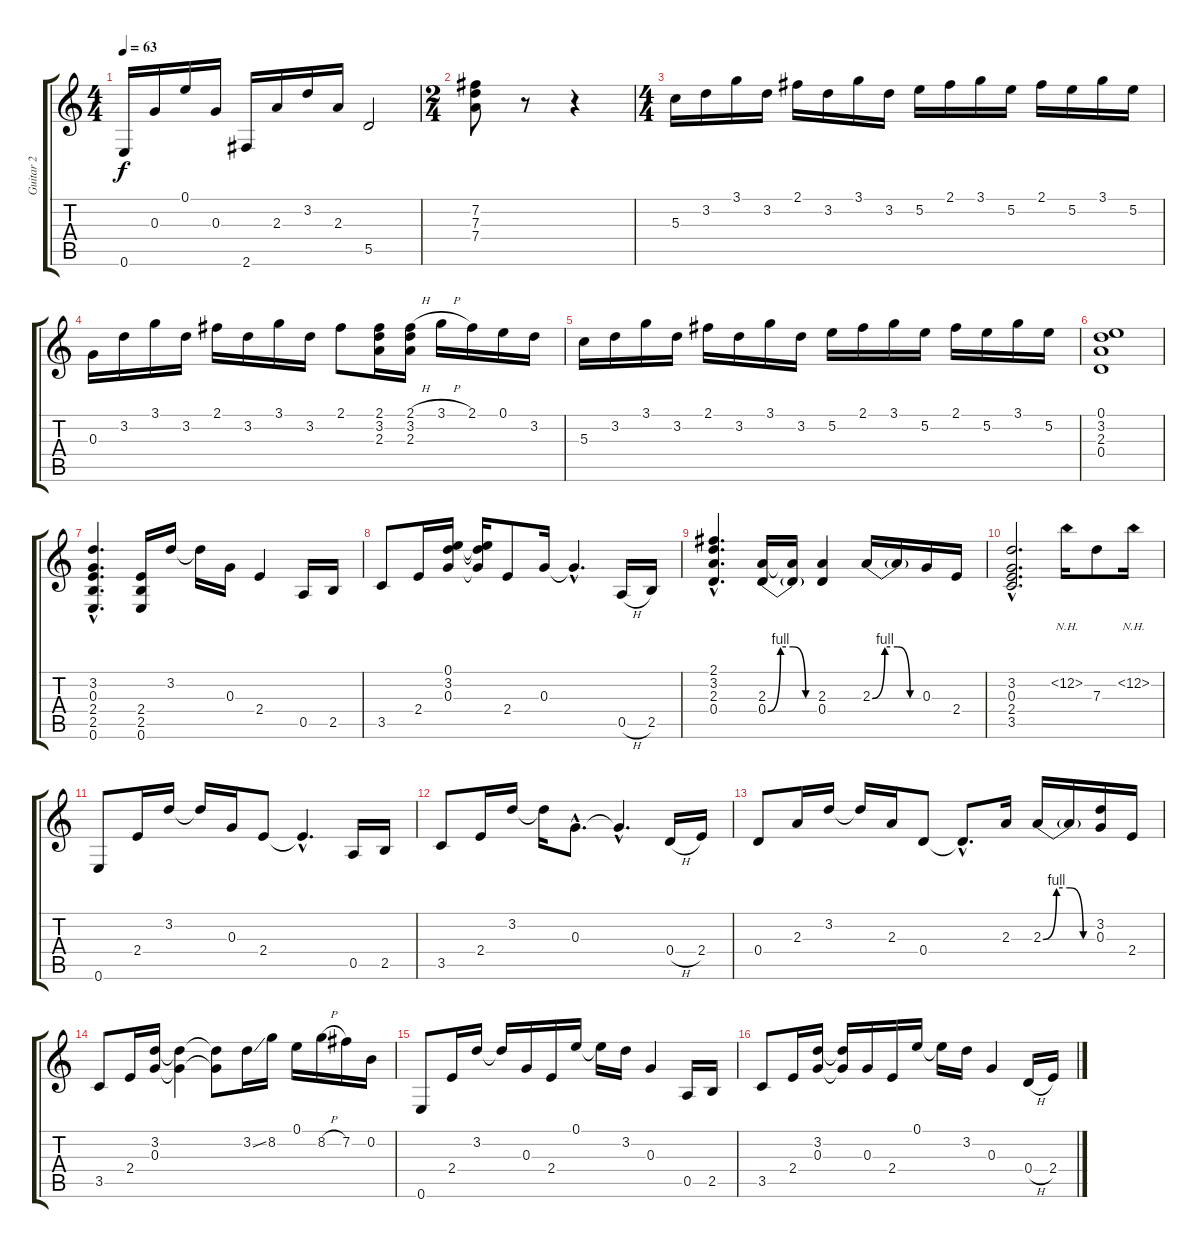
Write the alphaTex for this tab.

\track ("Guitar 2" "Guitar 2") {instrument acousticguitarsteel}
\staff {score tabs}
\tuning (E4 B3 G3 D3 A2 E2) {hide}
\ts (4 4)
\tempo 63
\clef g2
\ks c
0.6.16{dy f} 0.3.16 0.1.16 0.3.16 2.6.16 2.3.16 3.2.16 2.3.16 5.5.2 |
\ts (2 4)
(7.2 7.3 7.4).8 r.8 r.4 |
\ts (4 4)
5.3.16 3.2.16 3.1.16 3.2.16 2.1.16 3.2.16 3.1.16 3.2.16 5.2.16 2.1.16 3.1.16 5.2.16 2.1.16 5.2.16 3.1.16 5.2.16 |
0.3.16 3.2.16 3.1.16 3.2.16 2.1.16 3.2.16 3.1.16 3.2.16 2.1.8 (2.1 3.2 2.3).16 (2.1{h} 3.2 2.3).16 3.1{h}.16 2.1.16 0.1.16 3.2.16 |
5.3.16 3.2.16 3.1.16 3.2.16 2.1.16 3.2.16 3.1.16 3.2.16 5.2.16 2.1.16 3.1.16 5.2.16 2.1.16 5.2.16 3.1.16 5.2.16 |
(0.1 3.2 2.3 0.4).1 |
(3.2{hac} 0.3{hac} 2.4{hac} 2.5{hac} 0.6{hac}).4{d} (2.4 2.5 0.6).16 3.2.16 3.2{t}.16 0.3.16 2.4.4 0.5.16 2.5.16 |
3.5.8 2.4.16 (0.1 3.2 0.3).16 (0.1{t} 3.2{t} 0.3{t}).16 2.4.8 0.3.16 0.3{hac t}.4{d} 0.5{h}.16 2.5.16 |
(2.1{hac} 3.2{hac} 2.3{hac} 0.4{hac}).4{d} (2.3 0.4{be (custom 0 0 15 4 30 4 45 0 60 0)}).16 (2.3{t} 0.4{t}).16 (2.3 0.4).4 2.3{be (custom 0 0 15 4 30 4 45 0 60 0)}.16 2.3{t}.16 0.3.16 2.4.16 |
(3.2{hac} 0.3{hac} 2.4{hac} 3.5{hac}).2{d} 12.2{nh}.16 7.3.8 12.2{nh}.16 |
0.6.8 2.4.16 3.2.16 3.2{t}.16 0.3.16 2.4.8 2.4{hac t}.4{d} 0.5.16 2.5.16 |
3.5.8 2.4.16 3.2.16 3.2{t}.16 0.3{hac}.8{d} 0.3{hac t}.4{d} 0.4{h}.16 2.4.16 |
0.4.8 2.3.16 3.2.16 3.2{t}.16 2.3.16 0.4.8 0.4{hac t}.8{d} 2.3.16 2.3{be (custom 0 0 15 4 30 4 45 0 60 0)}.16 2.3{t}.16 (3.2 0.3).16 2.4.16 |
3.5.8 2.4.16 (3.2 0.3).16 (3.2{t} 0.3{t}).4 (3.2{t} 0.3{t}).8 3.2{ss}.16 8.2.16 0.1.16 8.2{h}.16 7.2.16 0.2.16 |
0.6.8 2.4.16 3.2.16 3.2{t}.16 0.3.16 2.4.16 0.1.16 0.1{t}.16 3.2.16 0.3.4 0.5.16 2.5.16 |
3.5.8 2.4.16 (3.2 0.3).16 (3.2{t} 0.3{t}).16 0.3.16 2.4.16 0.1.16 0.1{t}.16 3.2.16 0.3.4 0.4{h}.16 2.4.16
